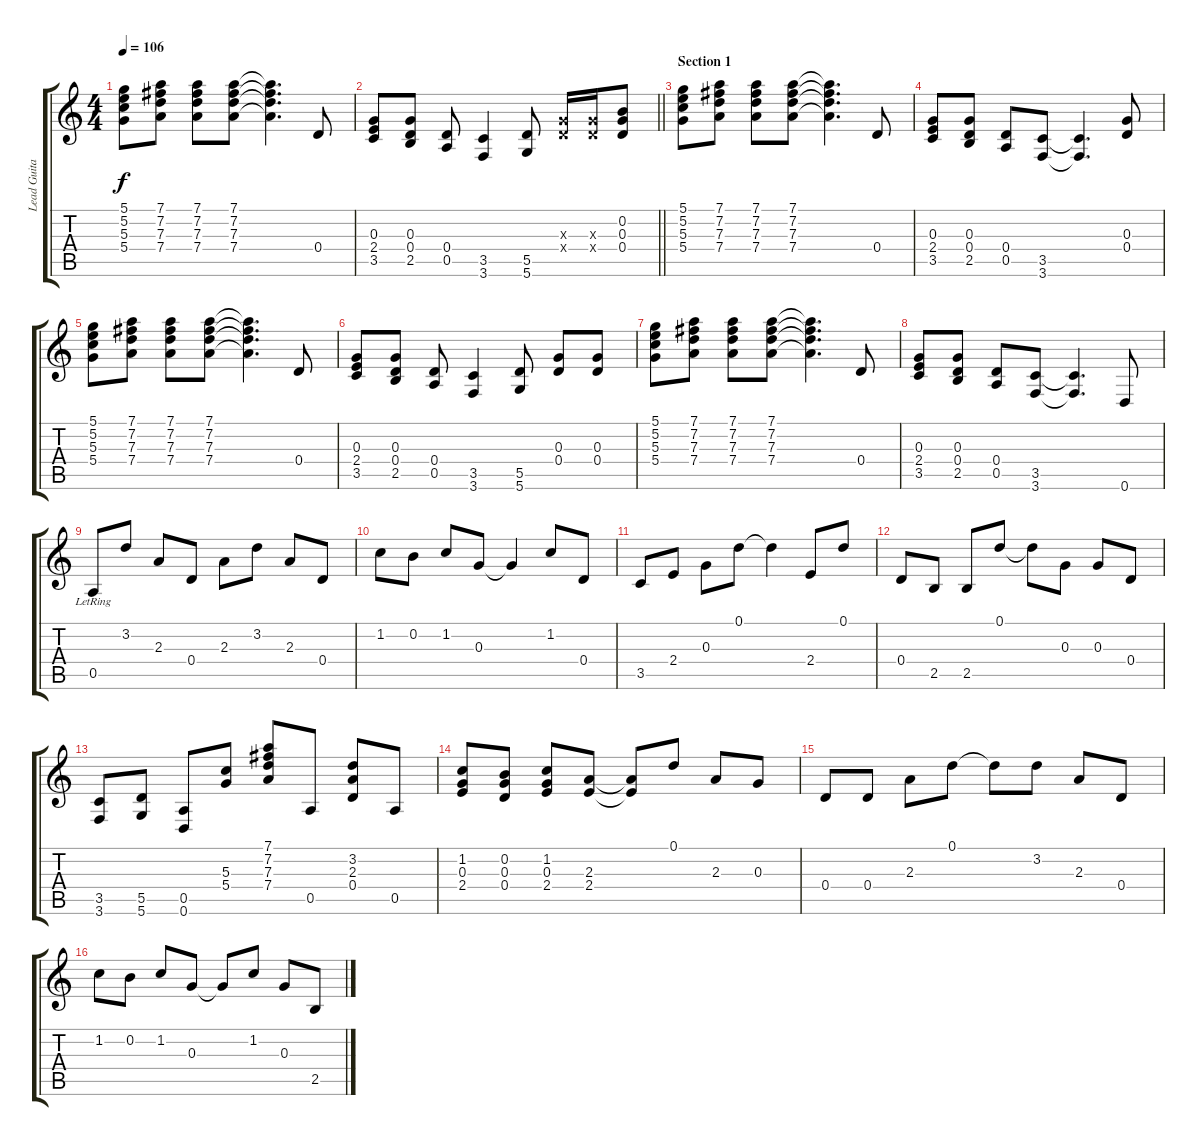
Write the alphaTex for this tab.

\track ("Lead Guitar" "Lead Guita") {instrument overdrivenguitar}
\staff {score tabs}
\tuning (D4 B3 G3 D3 A2 D2) {hide}
\ts (4 4)
\tempo 106
\clef g2
\ks c
(5.1 5.2 5.3 5.4).8{dy f instrument overdrivenguitar} (7.1 7.2 7.3 7.4).8 (7.1 7.2 7.3 7.4).8 (7.1 7.2 7.3 7.4).8 (7.1{t} 7.2{t} 7.3{t} 7.4{t}).4{d} 0.4.8 |
\barLineRight lightlight
(0.3 2.4 3.5).8 (0.3 0.4 2.5).8 (0.4 0.5).8 (3.5 3.6).4 (5.5 5.6).8 (0.3{x} 0.4{x}).16 (0.3{x} 0.4{x}).16 (0.2 0.3 0.4).8 |
\section ("" "Section 1")
(5.1 5.2 5.3 5.4).8 (7.1 7.2 7.3 7.4).8 (7.1 7.2 7.3 7.4).8 (7.1 7.2 7.3 7.4).8 (7.1{t} 7.2{t} 7.3{t} 7.4{t}).4{d} 0.4.8 |
(0.3 2.4 3.5).8 (0.3 0.4 2.5).8 (0.4 0.5).8 (3.5 3.6).8 (3.5{t} 3.6{t}).4{d} (0.3 0.4).8 |
(5.1 5.2 5.3 5.4).8 (7.1 7.2 7.3 7.4).8 (7.1 7.2 7.3 7.4).8 (7.1 7.2 7.3 7.4).8 (7.1{t} 7.2{t} 7.3{t} 7.4{t}).4{d} 0.4.8 |
(0.3 2.4 3.5).8 (0.3 0.4 2.5).8 (0.4 0.5).8 (3.5 3.6).4 (5.5 5.6).8 (0.3 0.4).8 (0.3 0.4).8 |
(5.1 5.2 5.3 5.4).8 (7.1 7.2 7.3 7.4).8 (7.1 7.2 7.3 7.4).8 (7.1 7.2 7.3 7.4).8 (7.1{t} 7.2{t} 7.3{t} 7.4{t}).4{d} 0.4.8 |
(0.3 2.4 3.5).8 (0.3 0.4 2.5).8 (0.4 0.5).8 (3.5 3.6).8 (3.5{t} 3.6{t}).4{d} 0.6.8 |
0.5{lr}.8 3.2.8 2.3.8 0.4.8 2.3.8 3.2.8 2.3.8 0.4.8 |
1.2.8 0.2.8 1.2.8 0.3.8 0.3{t}.4 1.2.8 0.4.8 |
3.5.8 2.4.8 0.3.8 0.1.8 0.1{t}.4 2.4.8 0.1.8 |
0.4.8 2.5.8 2.5.8 0.1.8 0.1{t}.8 0.3.8 0.3.8 0.4.8 |
(3.5 3.6).8 (5.5 5.6).8 (0.5 0.6).8 (5.3 5.4).8 (7.1 7.2 7.3 7.4).8 0.5.8 (3.2 2.3 0.4).8 0.5.8 |
(1.2 0.3 2.4).8 (0.2 0.3 0.4).8 (1.2 0.3 2.4).8 (2.3 2.4).8 (2.3{t} 2.4{t}).8 0.1.8 2.3.8 0.3.8 |
0.4.8 0.4.8 2.3.8 0.1.8 0.1{t}.8 3.2.8 2.3.8 0.4.8 |
1.2.8 0.2.8 1.2.8 0.3.8 0.3{t}.8 1.2.8 0.3.8 2.5.8
